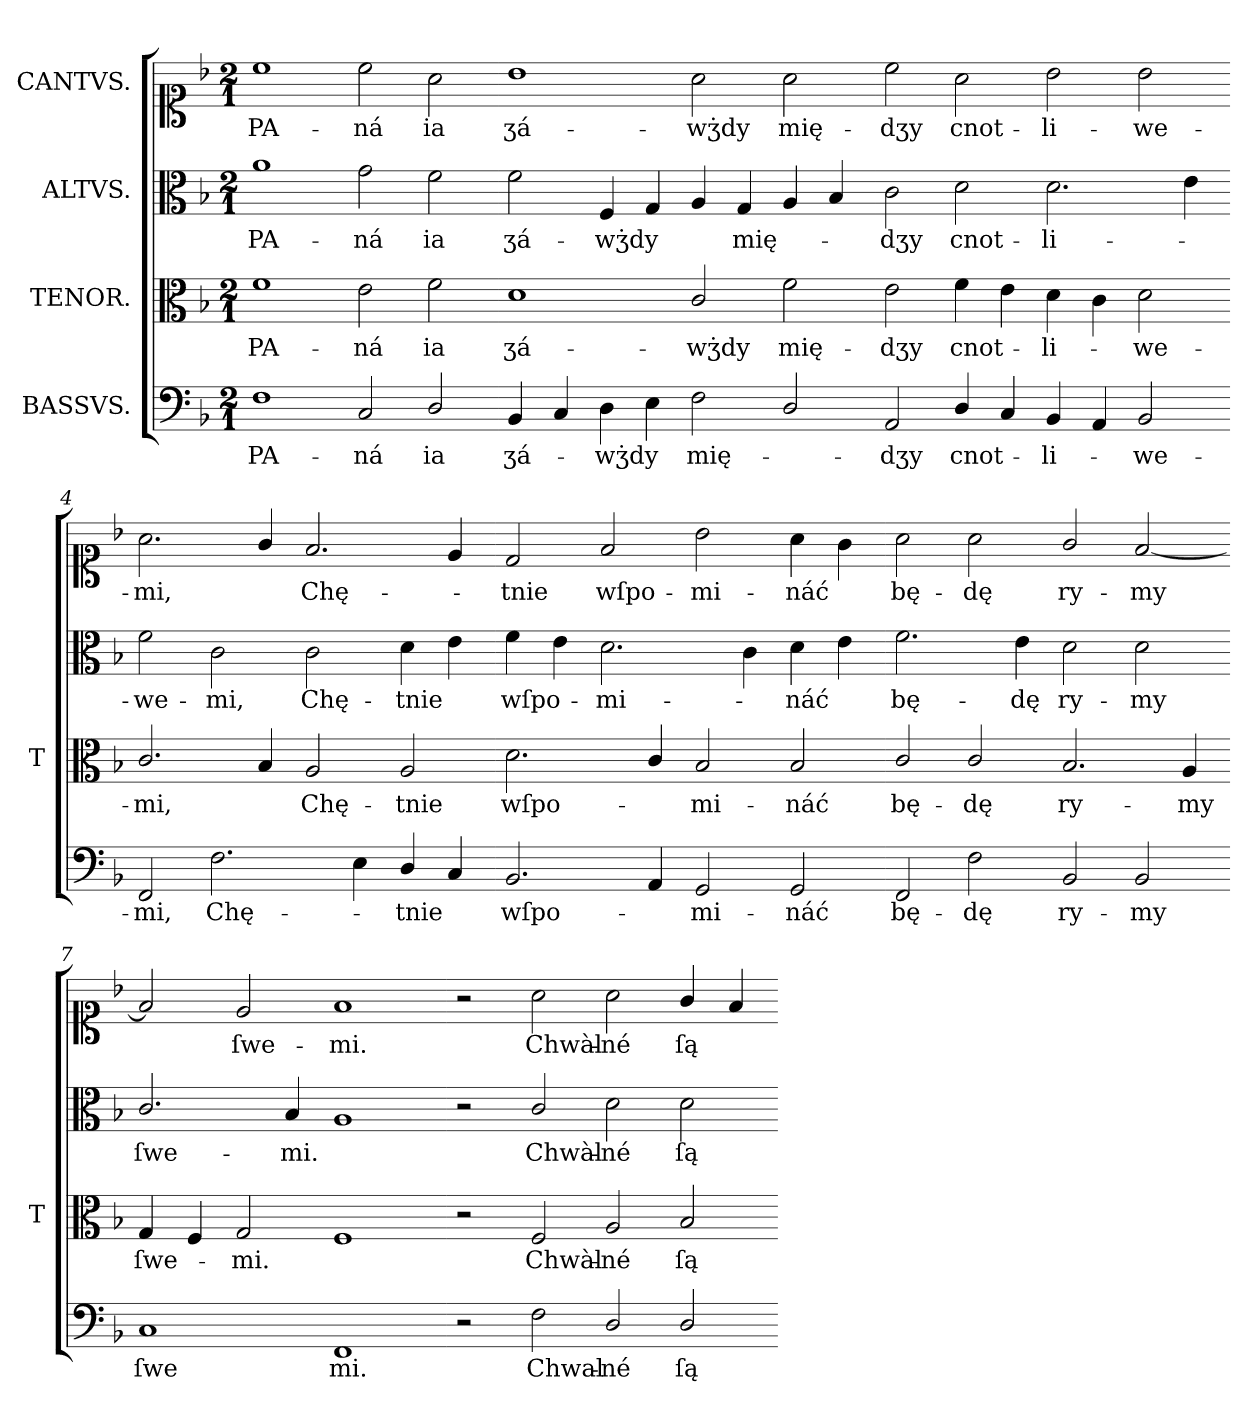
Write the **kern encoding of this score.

**kern	**text	**kern	**text	**kern	**text	**kern	**text
*part4	*part4	*part3	*part3	*part2	*part2	*part1	*part1
*staff4	*staff4	*staff3	*staff3	*staff2	*staff2	*staff1	*staff1
*I"BASSVS.	*	*I"TENOR.	*	*I"ALTVS.	*	*I"CANTVS.	*
*	*	*I'T	*	*	*	*	*
*clefF4	*	*clefC3	*	*clefC3	*	*clefC1	*
*k[b-]	*	*k[b-]	*	*k[b-]	*	*k[b-]	*
*F:	*	*F:	*	*F:	*	*F:	*
*M2/1	*	*M2/1	*	*M2/1	*	*M2/1	*
*MM300	*	*MM300	*	*MM300	*	*MM300	*
=1	=1	=1	=1	=1	=1	=1	=1
1F\	PA-	1f\	PA-	1a\	PA-	1cc\	PA-
2C/	-ná	2e\	-ná	2g\	-ná	2cc\	-ná
2D/	ia	2f\	ia	2f\	ia	2a\	ia
=2-	=2-	=2-	=2-	=2-	=2-	=2-	=2-
4BB-/	ʒá-	1d\	ʒá-	2f\	ʒá-	1b-\	ʒá-
4C/	.	.	.	.	.	.	.
4D\	-wʒ̇dy	.	.	4F/	-wʒ̇dy	.	.
4E\	.	.	.	4G/	.	.	.
2F\	mię-	2c/	-wʒ̇dy	4A/	.	2a\	-wʒ̇dy
.	.	.	.	4G/	mię-	.	.
2D/	.	2f\	mię-	4A/	.	2a\	mię-
.	.	.	.	4B-/	.	.	.
=3-	=3-	=3-	=3-	=3-	=3-	=3-	=3-
2AA/	-dʒy	2e\	-dʒy	2c\	-dʒy	2cc\	-dʒy
4D/	cnot-	4f\	cnot-	2d\	cnot-	2a\	cnot-
4C/	.	4e\	.	.	.	.	.
4BB-/	-li-	4d\	-li-	2.d\	-li-	2b-\	-li-
4AA/	.	4c\	.	.	.	.	.
2BB-/	-we-	2d\	-we-	.	.	2b-\	-we-
.	.	.	.	4e\	.	.	.
=4-	=4-	=4-	=4-	=4-	=4-	=4-	=4-
2FF/	-mi,	2.c/	-mi,	2f\	-we-	2.a\	-mi,
2.F\	Chę-	.	.	2c\	-mi,	.	.
.	.	4B-/	.	.	.	4g/	.
.	.	2A/	Chę-	2c\	Chę-	2.f/	Chę-
4E\	.	.	.	.	.	.	.
4D/	-tnie	2A/	-tnie	4d\	-tnie	.	.
4C/	.	.	.	4e\	.	4e/	.
=5-	=5-	=5-	=5-	=5-	=5-	=5-	=5-
2.BB-/	wſpo-	2.d\	wſpo-	4f\	wſpo-	2d/	-tnie
.	.	.	.	4e\	.	.	.
.	.	.	.	2.d\	-mi-	2f/	wſpo-
4AA/	.	4c/	.	.	.	.	.
2GG/	-mi-	2B-/	-mi-	.	.	2b-\	-mi-
.	.	.	.	4c\	.	.	.
2GG/	-náć	2B-/	-náć	4d\	-náć	4a\	-náć
.	.	.	.	4e\	.	4g\	.
=6-	=6-	=6-	=6-	=6-	=6-	=6-	=6-
2FF/	bę-	2c/	bę-	2.f\	bę-	2a\	bę-
2F\	-dę	2c/	-dę	.	.	2a\	-dę
.	.	.	.	4e\	-dę	.	.
2BB-/	ry-	2.B-/	ry-	2d\	ry-	2g/	ry-
2BB-/	-my	.	.	2d\	-my	[2f/	-my
.	.	4A/	-my	.	.	.	.
=7-	=7-	=7-	=7-	=7-	=7-	=7-	=7-
1C/	ſwe	4G/	ſwe-	2.c/	ſwe-	2f/]	.
.	.	4F/	.	.	.	.	.
.	.	2G/	-mi.	.	.	2e/	ſwe-
.	.	.	.	4B-/	-mi.	.	.
1FF/	-mi.	1F/	.	1A/	.	1f/	-mi.
=8-	=8-	=8-	=8-	=8-	=8-	=8-	=8-
2r	.	2r	.	2r	.	2r	.
2F\	Chwal-	2F/	Chwàl-	2c/	Chwàl-	2a\	Chwàl-
2D/	-né	2A/	-né	2d\	-né	2a\	-né
2D/	ſą	2B-/	ſą	2d\	ſą	4g/	ſą
.	.	.	.	.	.	4f/	.
=-	=-	=-	=-	=-	=-	=-	=-
*-	*-	*-	*-	*-	*-	*-	*-
